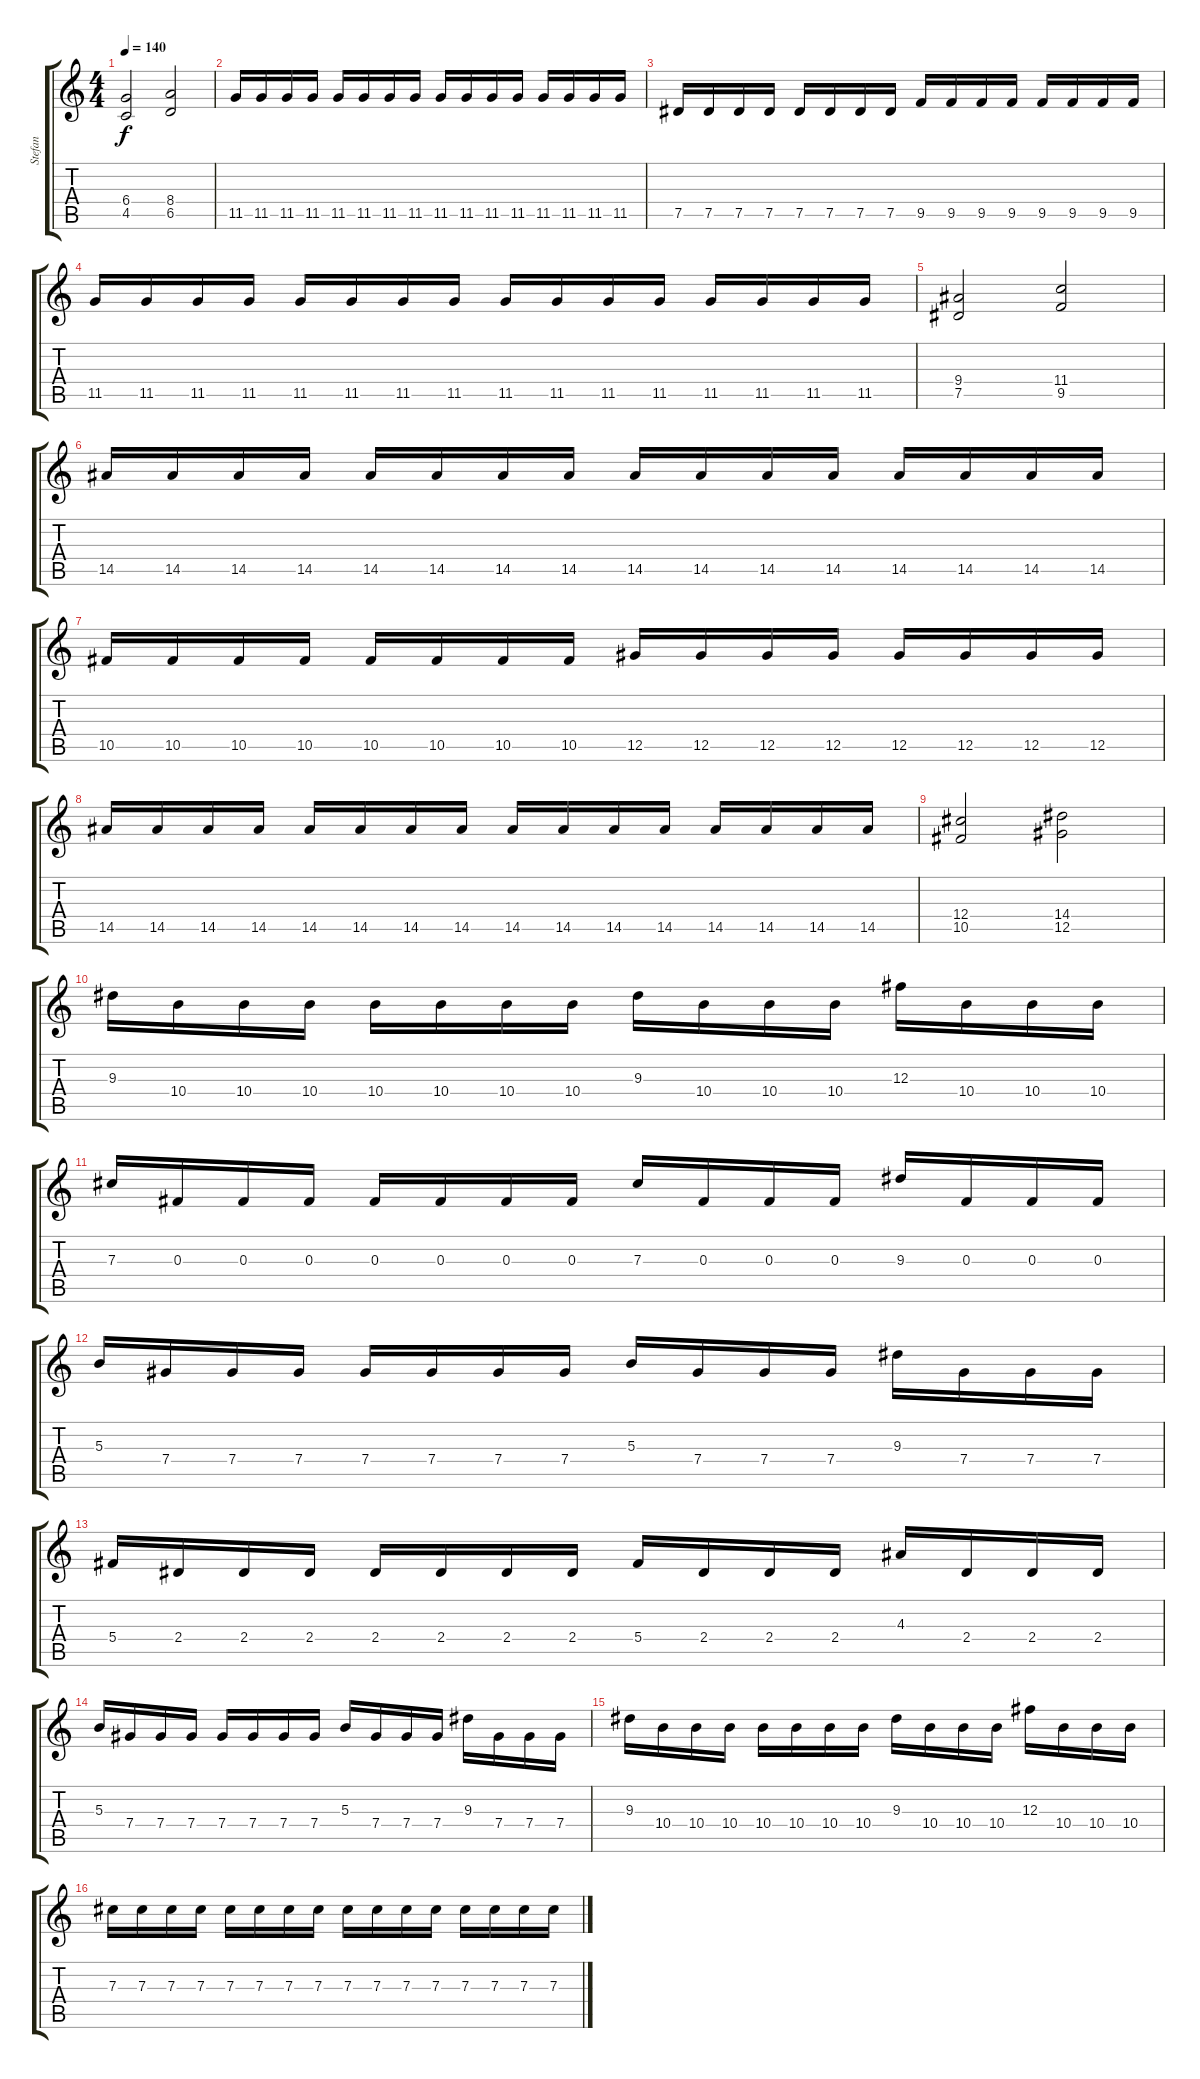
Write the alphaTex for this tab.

\track ("Stefan" "Stefan") {instrument distortionguitar}
\staff {score tabs}
\tuning (Eb4 Bb3 Gb3 Db3 Ab2 Eb2) {hide}
\ts (4 4)
\tempo 140
\clef g2
\ks c
(6.4 4.5).2{dy f} (8.4 6.5).2 |
11.5.16 11.5.16 11.5.16 11.5.16 11.5.16 11.5.16 11.5.16 11.5.16 11.5.16 11.5.16 11.5.16 11.5.16 11.5.16 11.5.16 11.5.16 11.5.16 |
7.5.16 7.5.16 7.5.16 7.5.16 7.5.16 7.5.16 7.5.16 7.5.16 9.5.16 9.5.16 9.5.16 9.5.16 9.5.16 9.5.16 9.5.16 9.5.16 |
11.5.16 11.5.16 11.5.16 11.5.16 11.5.16 11.5.16 11.5.16 11.5.16 11.5.16 11.5.16 11.5.16 11.5.16 11.5.16 11.5.16 11.5.16 11.5.16 |
(9.4 7.5).2 (11.4 9.5).2 |
14.5.16 14.5.16 14.5.16 14.5.16 14.5.16 14.5.16 14.5.16 14.5.16 14.5.16 14.5.16 14.5.16 14.5.16 14.5.16 14.5.16 14.5.16 14.5.16 |
10.5.16 10.5.16 10.5.16 10.5.16 10.5.16 10.5.16 10.5.16 10.5.16 12.5.16 12.5.16 12.5.16 12.5.16 12.5.16 12.5.16 12.5.16 12.5.16 |
14.5.16 14.5.16 14.5.16 14.5.16 14.5.16 14.5.16 14.5.16 14.5.16 14.5.16 14.5.16 14.5.16 14.5.16 14.5.16 14.5.16 14.5.16 14.5.16 |
(12.4 10.5).2 (14.4 12.5).2 |
9.3.16{volume 16} 10.4.16 10.4.16 10.4.16 10.4.16 10.4.16 10.4.16 10.4.16 9.3.16 10.4.16 10.4.16 10.4.16 12.3.16 10.4.16 10.4.16 10.4.16 |
7.3.16 0.3.16 0.3.16 0.3.16 0.3.16 0.3.16 0.3.16 0.3.16 7.3.16 0.3.16 0.3.16 0.3.16 9.3.16 0.3.16 0.3.16 0.3.16 |
5.3.16 7.4.16 7.4.16 7.4.16 7.4.16 7.4.16 7.4.16 7.4.16 5.3.16 7.4.16 7.4.16 7.4.16 9.3.16 7.4.16 7.4.16 7.4.16 |
5.4.16 2.4.16 2.4.16 2.4.16 2.4.16 2.4.16 2.4.16 2.4.16 5.4.16 2.4.16 2.4.16 2.4.16 4.3.16 2.4.16 2.4.16 2.4.16 |
5.3.16 7.4.16 7.4.16 7.4.16 7.4.16 7.4.16 7.4.16 7.4.16 5.3.16 7.4.16 7.4.16 7.4.16 9.3.16 7.4.16 7.4.16 7.4.16 |
9.3.16 10.4.16 10.4.16 10.4.16 10.4.16 10.4.16 10.4.16 10.4.16 9.3.16 10.4.16 10.4.16 10.4.16 12.3.16 10.4.16 10.4.16 10.4.16 |
7.3.16 7.3.16 7.3.16 7.3.16 7.3.16 7.3.16 7.3.16 7.3.16 7.3.16 7.3.16 7.3.16 7.3.16 7.3.16 7.3.16 7.3.16 7.3.16
